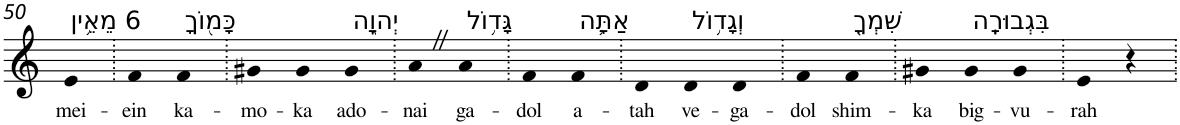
**kern	**text
*part1	*part1
*staff1	*staff1
*I"Piano	*
*I'Pno	*
!!LO:PB:g=z
*clefG2	*
*k[]	*
=50	=50
!LO:TX:a:t=6 מֵאֵ֥ין	!
!	!LO:LY:b
4e	mei-
=51.	=51.
!	!LO:LY:b
4f	-ein
!LO:TX:a:t=כָּמ֖וֹךָ	!
!	!LO:LY:b
4f	ka-
=52.	=52.
!	!LO:LY:b
4g#X	-mo-
!	!LO:LY:b
4g#	-ka
!LO:TX:a:t=יְהוָ֑ה	!
!	!LO:LY:b
4g#	ado-
=53.	=53.
!	!LO:LY:b
4aZ	-nai
!LO:TX:a:t=גָּד֥וֹל	!
!	!LO:LY:b
4a	ga-
=54.	=54.
!	!LO:LY:b
4f	-dol
!LO:TX:a:t=אַתָּ֛ה	!
!	!LO:LY:b
4f	a-
=55.	=55.
!	!LO:LY:b
4d	-tah
!LO:TX:a:t=וְגָד֥וֹל	!
!	!LO:LY:b
4d	ve-
!	!LO:LY:b
4d	-ga-
=56.	=56.
!	!LO:LY:b
4f	-dol
!LO:TX:a:t=שִׁמְךָ֖	!
!	!LO:LY:b
4f	shim-
=57.	=57.
!	!LO:LY:b
4g#X	-ka
!LO:TX:a:t=בִּגְבוּרָֽה	!
!	!LO:LY:b
4g#	big-
!	!LO:LY:b
4g#	-vu-
=58.	=58.
!	!LO:LY:b
4e	-rah
4r	.
=.	=.
*-	*-
